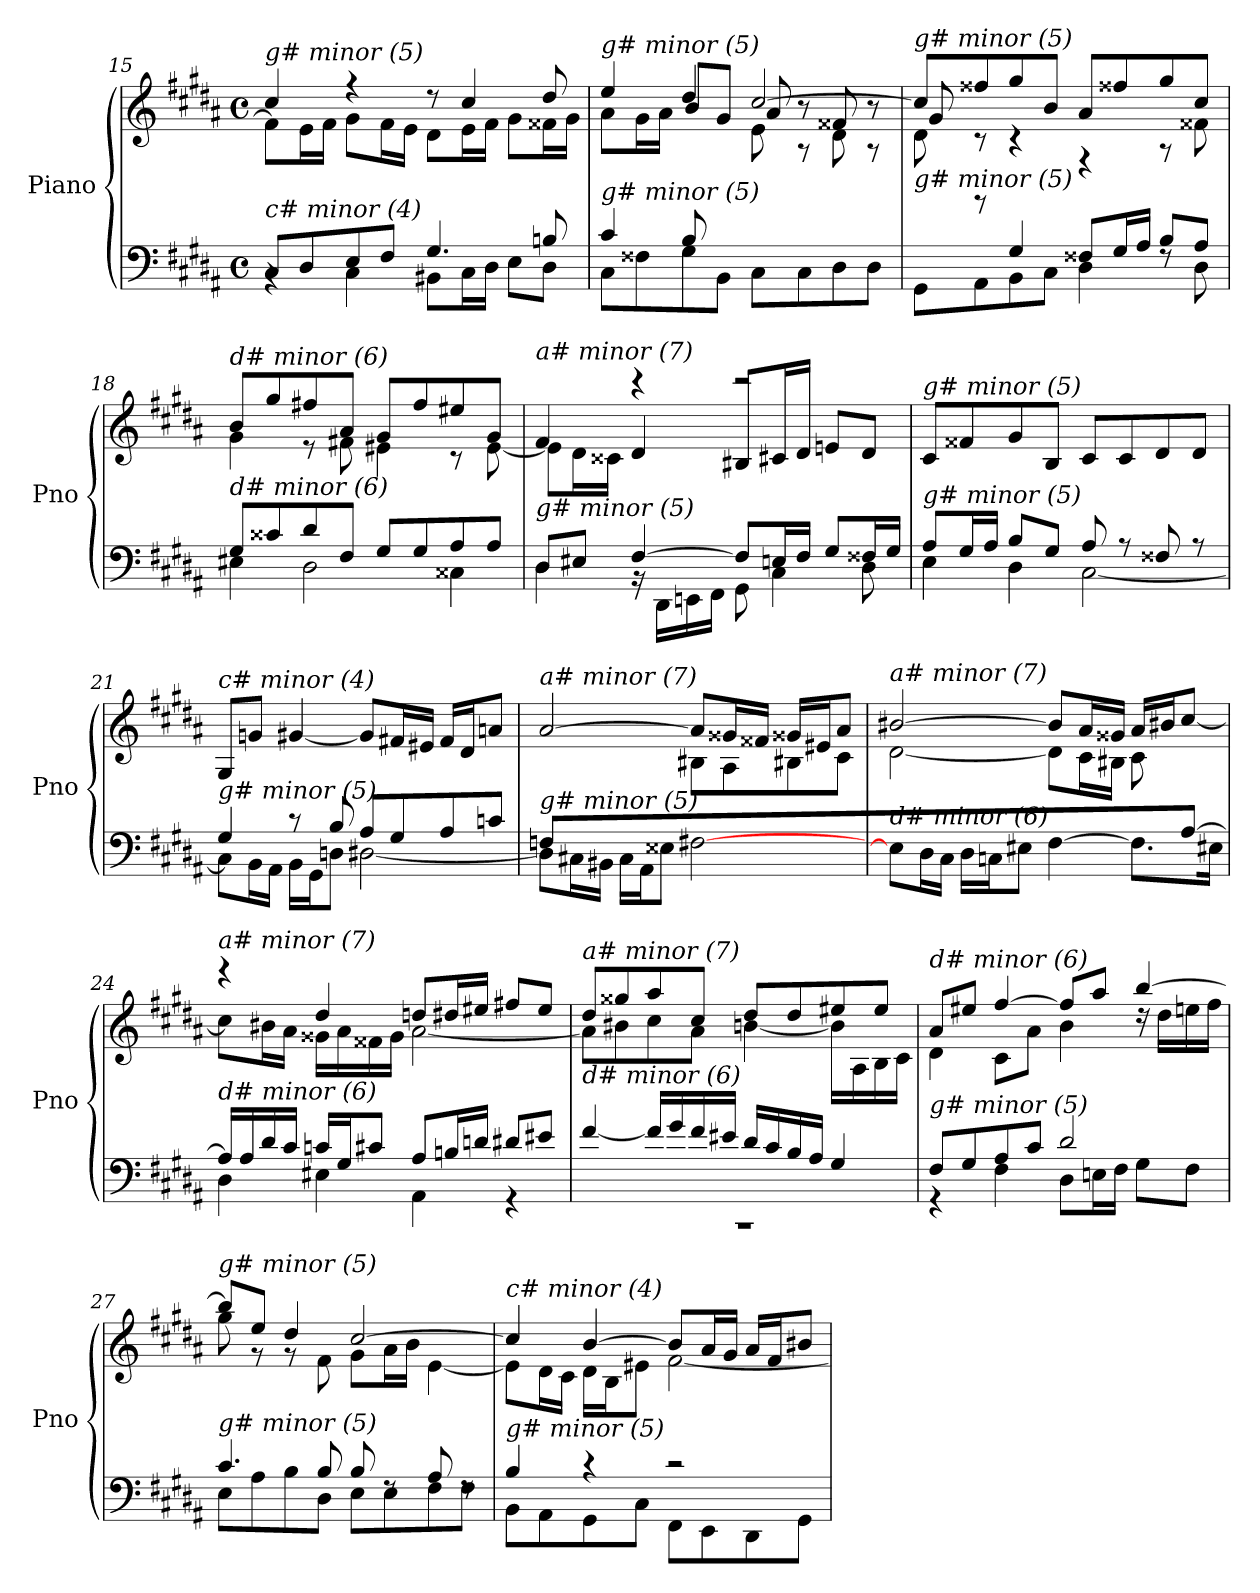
**kern	**kern
*part1	*part1
*staff2	*staff1
*I"Piano	*
*I'Pno	*
*clefF4	*clefG2
*k[f#c#g#d#a#]	*k[f#c#g#d#a#]
*M4/4	*M4/4
*met(c)	*met(c)
=15	=15
*^	*^
!	!	!LO:TX:i:t=g# minor (5)	!
!LO:TX:i:t=c# minor (4)	!	!	!
8C#/L	4rBB	4cc#/	8f#\L]
8D#/	.	.	16e\L
.	.	.	16f#\JJ
8E/	4C#\	4r	8g#\L
8F#/J	.	.	16f#\L
.	.	.	16e\JJ
4.G#/	8BB#X\L	8r	8d#\L
.	16C#\L	4cc#/	16e\L
.	16D#\JJ	.	16f#\JJ
.	8E\L	.	8g#\L
8Bn/	8D#\J	8dd#/	16f##X\L
.	.	.	16g#\JJ
!!LO:PB:g=z
=16	=16	=16	=16
*	*	*	*^
!	!	!LO:TX:i:t=g# minor (5)	!	!
!LO:TX:i:t=g# minor (5)	!	!	!	!
4c#/	8C#\L	4ee/	8a#\L	4.ryy
.	8F##X\	.	16g#\L	.
.	.	.	16a#\JJ	.
8B/L	8G#\	4dd#/	8b/L	.
2ryy	8BB\J	.	8g#/J	8d#\J
.	8C#\L	[2cc#/	8a#/	8e\
.	8C#\	.	8r	8rA
.	8D#\	.	8f##X/	8d#\
8ryy	8D#\J	.	8r	8rA
!!LO:LB:g=z	!!	!!
=17	=17	=17	=17	=17
!	!	!LO:TX:i:t=g# minor (5)	!	!
!LO:TX:i:t=g# minor (5)	!	!	!	!
8ryy	8GG#\L	8cc#/L]	8g#/	8d#\
8rb	8AA#\	8ff##X/	8rc	2..ryy
4G#/	8BB\	8gg#/	4rc	.
.	8C#\J	8b/J	.	.
8F##X/L	4D#\	8a#/L	4rF	.
16G#/L	.	8ff##X/	.	.
16A#/JJ	.	.	.	.
8B/L	8rF	8gg#/	8rA	.
8A#/J	8D#\	8cc#/J	8f##X\	.
*	*	*	*v	*v
=18	=18	=18	=18
!	!	!LO:TX:i:t=d# minor (6)	!
!LO:TX:i:t=d# minor (6)	!	!	!
8G#/L	4E#X\	8b/L	4g#\
8c##X/	.	8gg#/	.
8d#/	2D#\	8ff#X/	8r
8F#/J	.	8a#/J	8f#X\
8G#/L	.	8g#/L	4e#X\
8G#/	.	8ff#/	.
8A#/	4C##X\	8ee#X/	8r
8A#/J	.	8g#/J	[8e#\
=19	=19	=19	=19
!	!	!LO:TX:i:t=a# minor (7)	!
!LO:TX:i:t=g# minor (5)	!	!	!
8D#/L	4D#\	4f#/	8e#\L]
8E#X/J	.	.	16d#\L
.	.	.	16c##Xi\JJ
[4F#/	16rBB	4d#/	4rccc
.	16DD#\LL	.	.
.	16EEn\	.	.
.	16FF#\JJ	.	.
8F#/L]	8GG#\	8B#X/L	2rccc
16En/L	4C#\	16c#X/L	.
16F#/JJ	.	16d#/JJ	.
8G#/L	.	8en/L	.
16F##X/L	8D#\	8d#/J	.
16G#/JJ	.	.	.
*	*	*v	*v
!!LO:LB:g=z
=20	=20	=20
!	!	!LO:TX:i:t=g# minor (5)
!LO:TX:i:t=g# minor (5)	!	!
8A#/L	4E\	8c#/L
16G#/L	.	8f##X/
16A#/JJ	.	.
8B/L	4D#\	8g#/
8G#/J	.	8B/J
8A#/	[2C#\	8c#/L
8r	.	8c#/
8F##X/	.	8d#/
8r	.	8d#/J
=21	=21	=21
!	!	!LO:TX:i:t=c# minor (4)
!LO:TX:i:t=g# minor (5)	!	!
4G#/	8C#\L]	8G#/L
.	16BB\L	8gnj/J
.	16AA#\JJ	.
8r	16BB\LL	[4g#/
.	16GG#\J	.
8B/	8Dnj\J	.
8A#/L	[2D#\	8g#/L]
8G#/	.	16f#X/L
.	.	16e#X/JJ
8A#/	.	16f#/LL
.	.	16d#/J
8cnj/J	.	8anj/J
=22	=22	=22
*	*	*^
!	!	!LO:TX:i:t=a# minor (7)	!
!LO:TX:i:t=g# minor (5)	!	!	!
8Fnj/L	8D#\L]	[2a#/	8ryy
2..ryy	16C#X\L	.	8d#\
.	16BB#Xi\JJ	.	.
.	16C#\LL	.	8e#X\
.	16AA#\J	.	.
.	8E##Xj\J	.	8gnj\J
.	[2F#j\	8a#/L]	8B#X\L
.	.	16g##X/L	8A#\
.	.	16f##X/JJ	.
.	.	16g##X/LL	8B#X\
.	.	16e#X/J	.
.	.	8a#/J	8c#\J
!!LO:LB:g=z	!!
=23	=23	=23	=23
!	!	!LO:TX:i:t=a# minor (7)	!
!LO:TX:i:t=d# minor (6)	!	!	!
2..ryy	8E#\L]	[2b#X/	[2d#\
.	16D#\L	.	.
.	16C#\JJ	.	.
.	16D#\LL	.	.
.	16Cnj\J	.	.
.	8E#X\J	.	.
.	[4F#\	8b#/L]	8d#\L]
.	.	16a#/L	16c#\L
.	.	16g##X/JJ	16B#X\JJ
.	8.F#\L]	16a#/LL	8c#\L
.	.	16b#X/J	.
[8A#/J	.	[8cc#/J	8ryy
.	16E#X\Jk	.	.
=24	=24	=24	=24
!	!	!LO:TX:i:t=a# minor (7)	!
!LO:TX:i:t=d# minor (6)	!	!	!
16A#/LL]	4D#\	8cc#\L]	4reee
16A#/	.	.	.
16d#/	.	16b#X\L	.
16c#/JJ	.	16a#\JJ	.
16cnj/LL	4E#X\	4dd#/	16g##X\LL
16G#/J	.	.	16a#\
8c#j/J	.	.	16f##X\
.	.	.	16g##\JJ
8A#/L	4AA#\	8ddnj/L	[2a#\
16Bn/L	.	16dd#/L	.
16dnj/JJ	.	16ee#X/JJ	.
8d#/L	4r	8ff#X/L	.
8e#X/J	.	8ee#/J	.
!!LO:LB:g=z	!!
=25	=25	=25	=25
!	!	!LO:TX:i:t=a# minor (7)	!
!LO:TX:i:t=d# minor (6)	!	!	!
1rCC	[4f#/	8dd#/L	8a#\L]
.	.	8gg##X/	8b#X\
.	16f#/LL]	8aa#/	8cc#\
.	16g#/	.	.
.	16f#/	8cc#/J	8a#\J
.	16e#X/JJ	.	.
.	16d#/LL	8dd#/L	[4bn\
.	16c#/	.	.
.	16B/	8dd#/	.
.	16A#/JJ	.	.
.	4G#/	8ee#X/	16b\LL]
.	.	.	16A#\
.	.	8ee#/J	16B\
.	.	.	16c#\JJ
!!LO:PB:g=z	!!
=26	=26	=26	=26
!	!	!LO:TX:i:t=d# minor (6)	!
!LO:TX:i:t=g# minor (5)	!	!	!
8F#/L	4r	8a#/L	4d#\
8G#/	.	8ee#X/J	.
8A#/	4F#\	[4ff#/	8c#\L
8c#/J	.	.	8a#\J
2d#/	8D#\L	8ff#/L]	4b\
.	16En\L	8aa#/J	.
.	16F#\JJ	.	.
.	8G#\L	[4bb/	16rdd
.	.	.	16dd#\LL
.	8F#\J	.	16een\
.	.	.	16ff#\JJ
=27	=27	=27	=27
!	!	!LO:TX:i:t=g# minor (5)	!
!LO:TX:i:t=g# minor (5)	!	!	!
4.c#/	8E\L	8bb/L]	8gg#\
.	8A#\	8ee/J	8r
.	8B\	4dd#/	8r
8B/	8D#\J	.	8f#\
8B/	8E\L	[2cc#/	8g#\L
8rF	8E\	.	16a#\L
.	.	.	16b\JJ
8A#/	8F#\	.	[4e\
8rF	8F#\J	.	.
=28	=28	=28	=28
!	!	!LO:TX:i:t=c# minor (4)	!
!LO:TX:i:t=g# minor (5)	!	!	!
4B/	8BB\L	4cc#/]	8e\L]
.	8AA#\	.	16d#\L
.	.	.	16c#\JJ
4r	8GG#\	[4b/	16d#\LL
.	.	.	16B\J
.	8C#\J	.	8e#X\J
2r	8FF#\L	8b/L]	[2f#\
.	8EE\	16a#/L	.
.	.	16g#/JJ	.
.	8DD#\	16a#/LL	.
.	.	16f#/J	.
.	8GG#\J	8b#X/J	.
*v	*v	*	*
*	*v	*v
=	=
*-	*-
